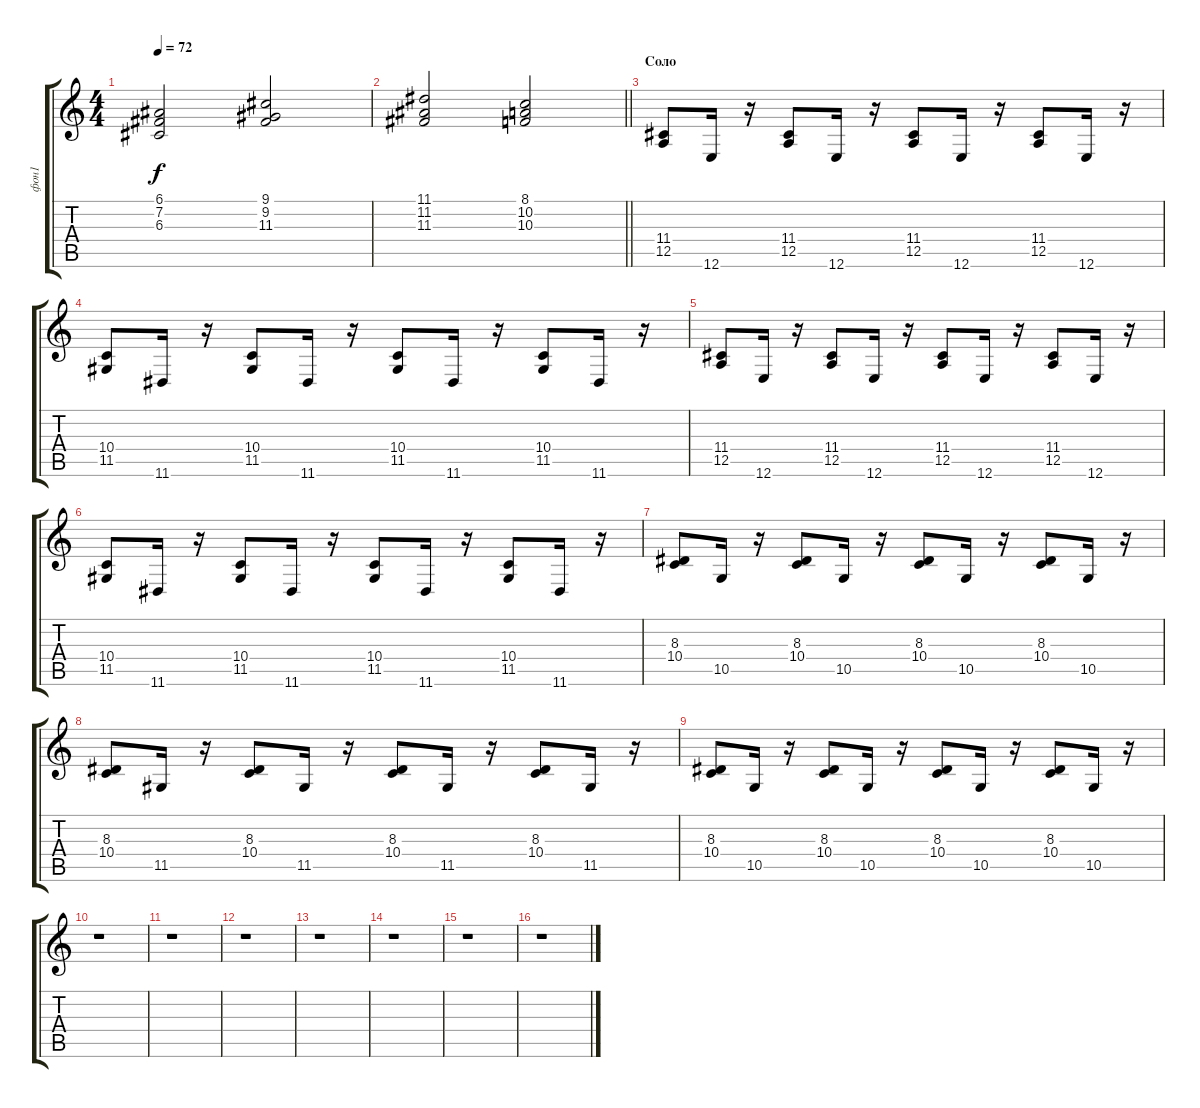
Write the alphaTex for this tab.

\track ("фон1" "фон1") {instrument stringensemble2}
\staff {score tabs}
\tuning (E4 B3 G3 D3 A2 E2) {hide}
\ts (4 4)
\tempo 72
\clef g2
\ks c
(6.1 7.2 6.3).2{dy f} (9.1 9.2 11.3).2 |
\barLineRight lightlight
(11.1 11.2 11.3).2 (8.1 10.2 10.3).2 |
\section ("" "Соло")
(11.4 12.5).8 12.6.16 r.16 (11.4 12.5).8 12.6.16 r.16 (11.4 12.5).8 12.6.16 r.16 (11.4 12.5).8 12.6.16 r.16 |
(10.4 11.5).8 11.6.16 r.16 (10.4 11.5).8 11.6.16 r.16 (10.4 11.5).8 11.6.16 r.16 (10.4 11.5).8 11.6.16 r.16 |
(11.4 12.5).8 12.6.16 r.16 (11.4 12.5).8 12.6.16 r.16 (11.4 12.5).8 12.6.16 r.16 (11.4 12.5).8 12.6.16 r.16 |
(10.4 11.5).8 11.6.16 r.16 (10.4 11.5).8 11.6.16 r.16 (10.4 11.5).8 11.6.16 r.16 (10.4 11.5).8 11.6.16 r.16 |
(8.3 10.4).8 10.5.16 r.16 (8.3 10.4).8 10.5.16 r.16 (8.3 10.4).8 10.5.16 r.16 (8.3 10.4).8 10.5.16 r.16 |
(8.3 10.4).8 11.5.16 r.16 (8.3 10.4).8 11.5.16 r.16 (8.3 10.4).8 11.5.16 r.16 (8.3 10.4).8 11.5.16 r.16 |
(8.3 10.4).8 10.5.16 r.16 (8.3 10.4).8 10.5.16 r.16 (8.3 10.4).8 10.5.16 r.16 (8.3 10.4).8 10.5.16 r.16 |
r.1 |
r.1 |
r.1 |
r.1 |
r.1 |
r.1 |
r.1
